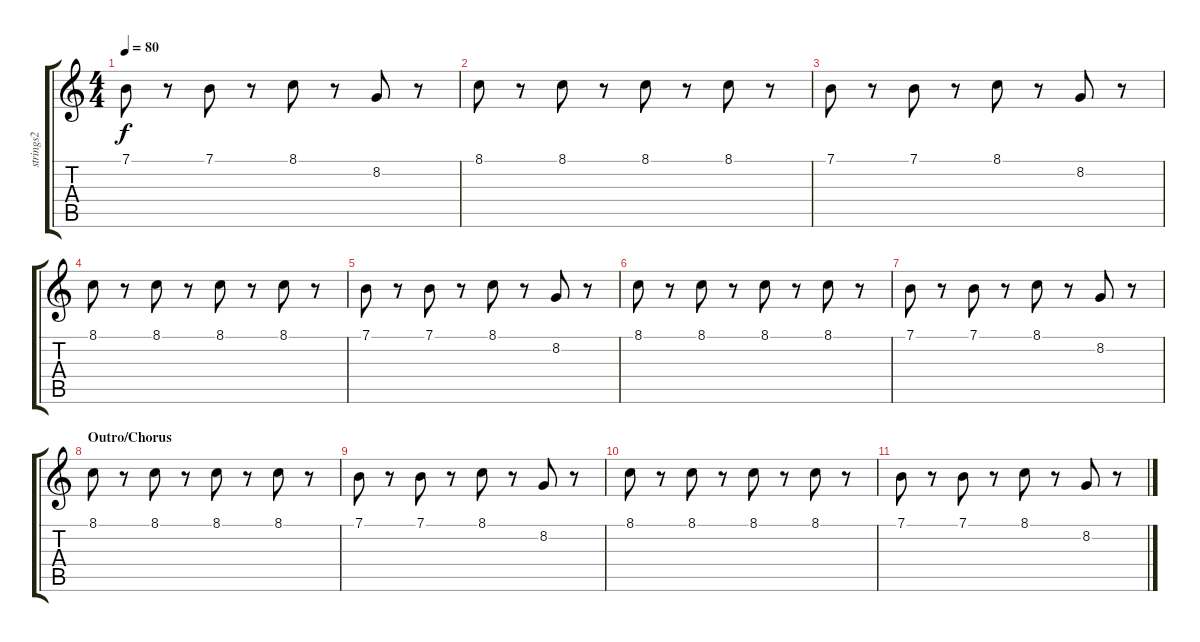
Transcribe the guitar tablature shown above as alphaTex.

\track ("strings2" "strings2") {instrument tremolostrings}
\staff {score tabs}
\tuning (E4 B3 G3 D3 A2 E2) {hide}
\ts (4 4)
\tempo 80
\clef g2
\ks c
7.1.8{dy f} r.8 7.1.8 r.8 8.1.8 r.8 8.2.8 r.8 |
8.1.8 r.8 8.1.8 r.8 8.1.8 r.8 8.1.8 r.8 |
7.1.8 r.8 7.1.8 r.8 8.1.8 r.8 8.2.8 r.8 |
8.1.8 r.8 8.1.8 r.8 8.1.8 r.8 8.1.8 r.8 |
7.1.8 r.8 7.1.8 r.8 8.1.8 r.8 8.2.8 r.8 |
8.1.8 r.8 8.1.8 r.8 8.1.8 r.8 8.1.8 r.8 |
7.1.8 r.8 7.1.8 r.8 8.1.8 r.8 8.2.8 r.8 |
\section ("" "Outro/Chorus")
8.1.8 r.8 8.1.8 r.8 8.1.8 r.8 8.1.8 r.8 |
7.1.8 r.8 7.1.8 r.8 8.1.8 r.8 8.2.8 r.8 |
8.1.8 r.8 8.1.8 r.8 8.1.8 r.8 8.1.8 r.8 |
7.1.8 r.8 7.1.8 r.8 8.1.8 r.8 8.2.8 r.8
